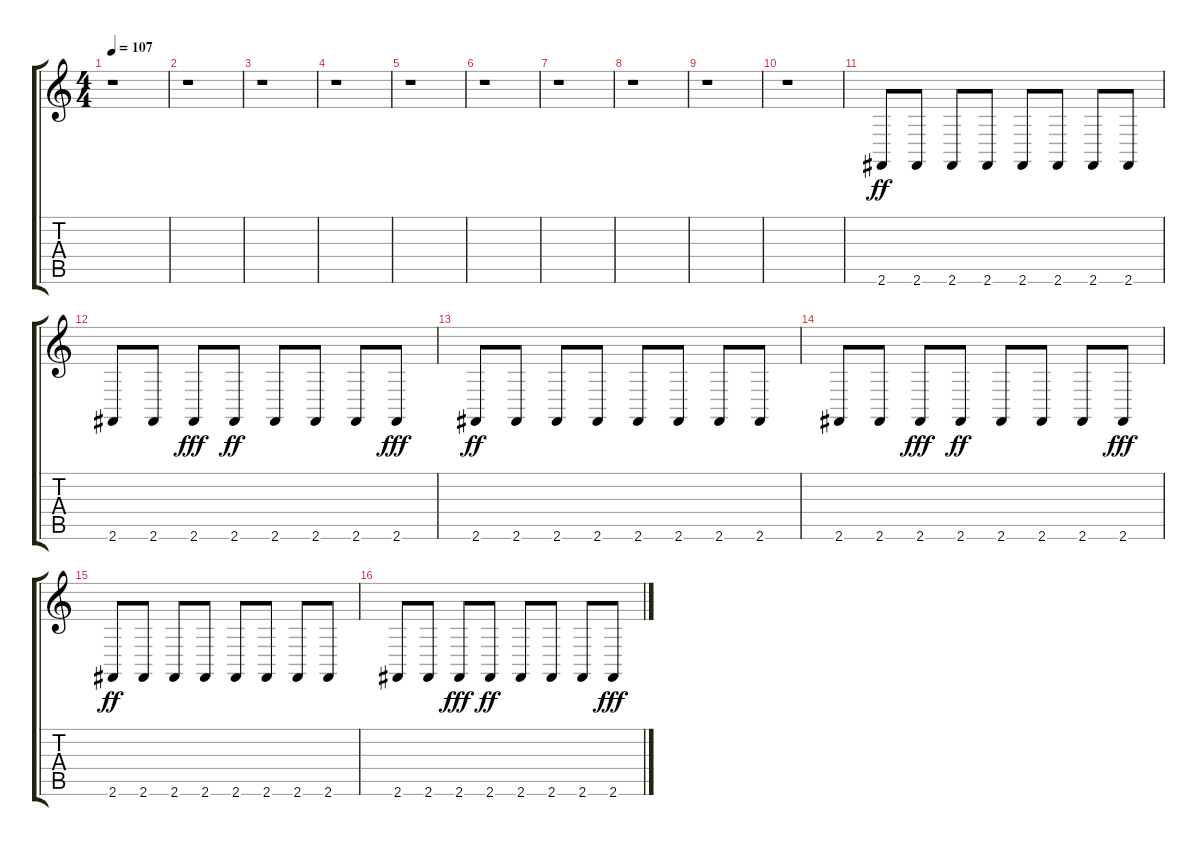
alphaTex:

\track "" {instrument acousticgrandpiano}
\staff {score tabs}
\tuning (E4 B3 G3 D3 A2 E2) {hide}
\ts (4 4)
\tempo 107
\clef g2
\ks c
r.1{dy ff} |
r.1 |
r.1 |
r.1 |
r.1 |
r.1 |
r.1 |
r.1 |
r.1 |
r.1 |
2.6.8 2.6.8 2.6.8 2.6.8 2.6.8 2.6.8 2.6.8 2.6.8 |
2.6.8 2.6.8 2.6.8{dy fff} 2.6.8{dy ff} 2.6.8 2.6.8 2.6.8 2.6.8{dy fff} |
2.6.8{dy ff} 2.6.8 2.6.8 2.6.8 2.6.8 2.6.8 2.6.8 2.6.8 |
2.6.8 2.6.8 2.6.8{dy fff} 2.6.8{dy ff} 2.6.8 2.6.8 2.6.8 2.6.8{dy fff} |
2.6.8{dy ff} 2.6.8 2.6.8 2.6.8 2.6.8 2.6.8 2.6.8 2.6.8 |
2.6.8 2.6.8 2.6.8{dy fff} 2.6.8{dy ff} 2.6.8 2.6.8 2.6.8 2.6.8{dy fff}
